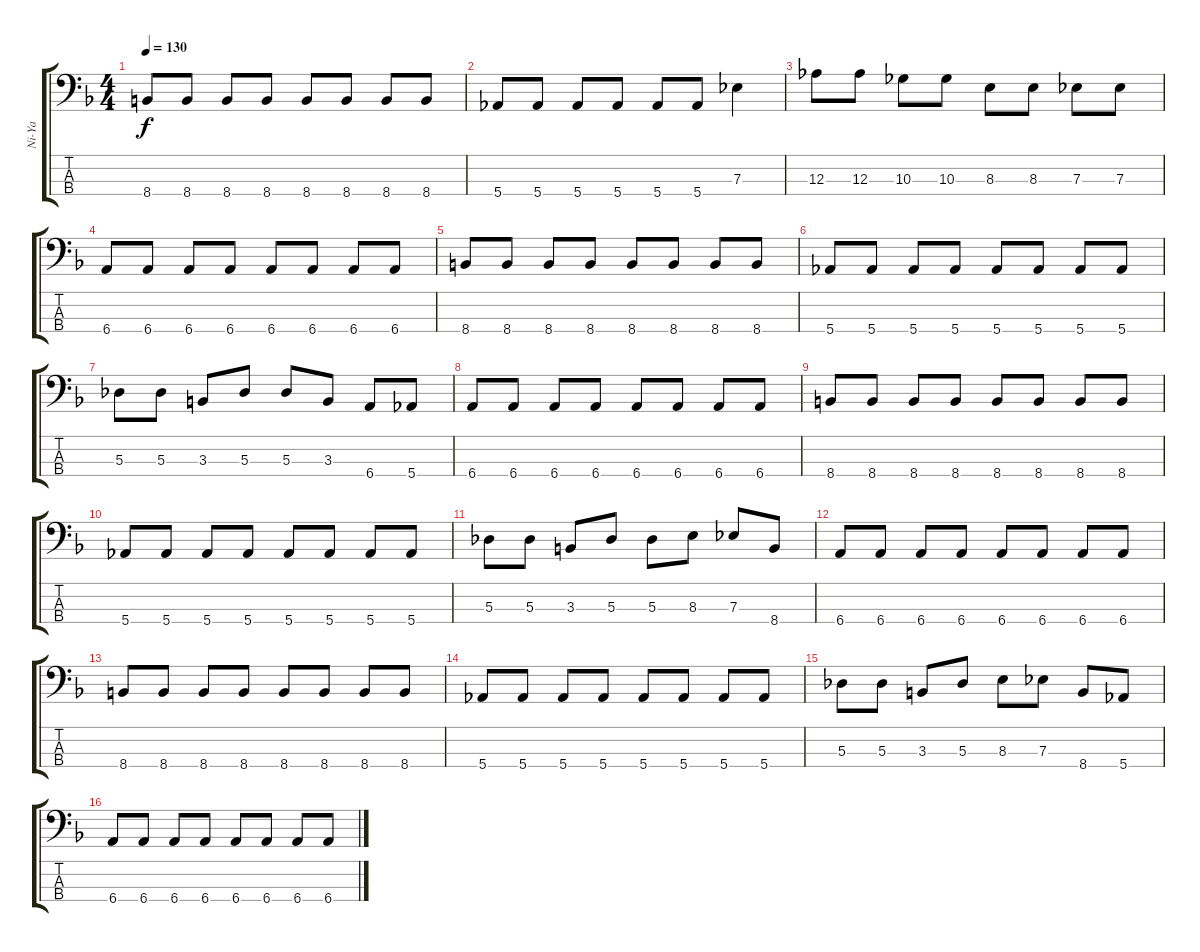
\track ("Ni-Ya" "Ni-Ya") {instrument electricbasspick}
\staff {score tabs}
\tuning (Gb2 Db2 Ab1 Eb1) {hide}
\ts (4 4)
\tempo 130
\clef f4
\ks f
8.4.8{dy f} 8.4.8 8.4.8 8.4.8 8.4.8 8.4.8 8.4.8 8.4.8 |
5.4.8 5.4.8 5.4.8 5.4.8 5.4.8 5.4.8 7.3.4 |
12.3.8 12.3.8 10.3.8 10.3.8 8.3.8 8.3.8 7.3.8 7.3.8 |
6.4.8 6.4.8 6.4.8 6.4.8 6.4.8 6.4.8 6.4.8 6.4.8 |
8.4.8 8.4.8 8.4.8 8.4.8 8.4.8 8.4.8 8.4.8 8.4.8 |
5.4.8 5.4.8 5.4.8 5.4.8 5.4.8 5.4.8 5.4.8 5.4.8 |
5.3.8 5.3.8 3.3.8 5.3.8 5.3.8 3.3.8 6.4.8 5.4.8 |
6.4.8 6.4.8 6.4.8 6.4.8 6.4.8 6.4.8 6.4.8 6.4.8 |
8.4.8 8.4.8 8.4.8 8.4.8 8.4.8 8.4.8 8.4.8 8.4.8 |
5.4.8 5.4.8 5.4.8 5.4.8 5.4.8 5.4.8 5.4.8 5.4.8 |
5.3.8 5.3.8 3.3.8 5.3.8 5.3.8 8.3.8 7.3.8 8.4.8 |
6.4.8 6.4.8 6.4.8 6.4.8 6.4.8 6.4.8 6.4.8 6.4.8 |
8.4.8 8.4.8 8.4.8 8.4.8 8.4.8 8.4.8 8.4.8 8.4.8 |
5.4.8 5.4.8 5.4.8 5.4.8 5.4.8 5.4.8 5.4.8 5.4.8 |
5.3.8 5.3.8 3.3.8 5.3.8 8.3.8 7.3.8 8.4.8 5.4.8 |
6.4.8 6.4.8 6.4.8 6.4.8 6.4.8 6.4.8 6.4.8 6.4.8
